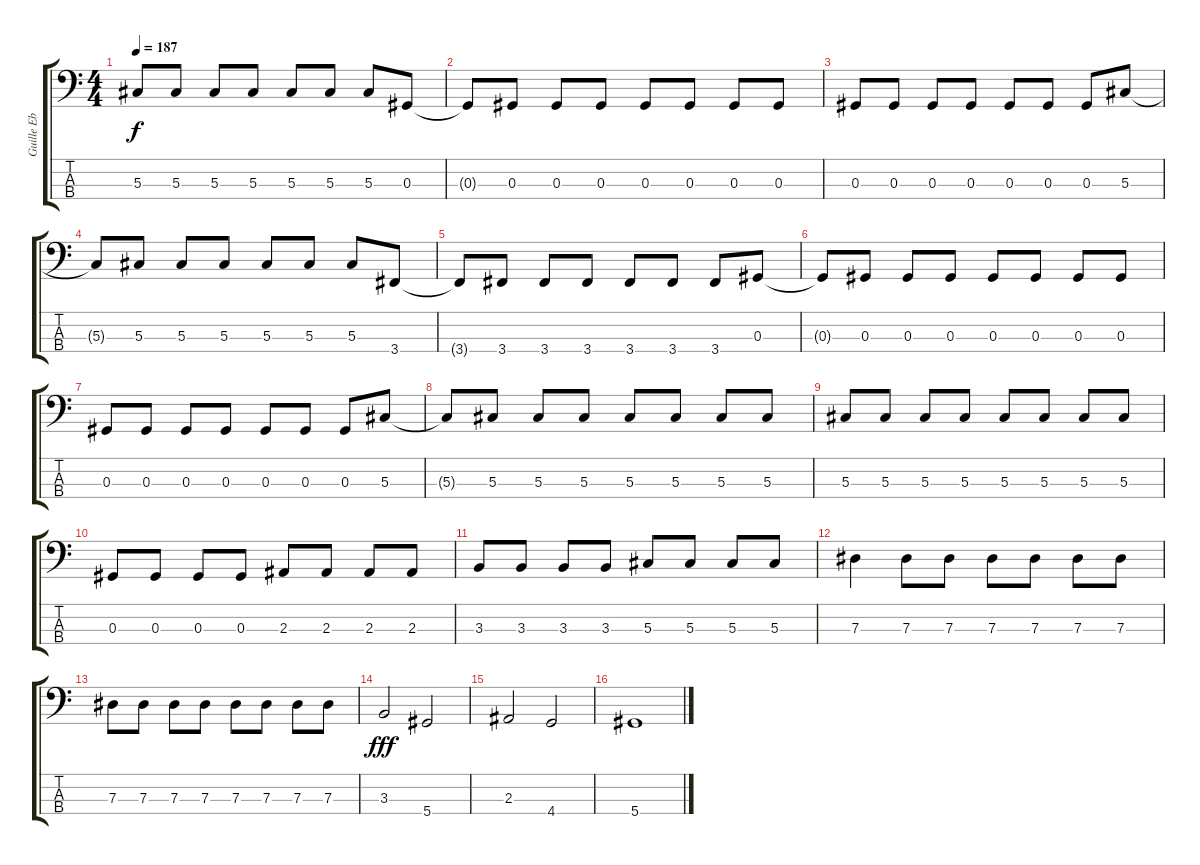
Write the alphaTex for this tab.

\track ("Guille Eb" "Guille Eb") {instrument electricbasspick}
\staff {score tabs}
\tuning (Gb2 Db2 Ab1 Eb1) {hide}
\ts (4 4)
\tempo 187
\clef f4
\ks c
5.3.8{dy f} 5.3.8 5.3.8 5.3.8 5.3.8 5.3.8 5.3.8 0.3.8 |
0.3{t}.8 0.3.8 0.3.8 0.3.8 0.3.8 0.3.8 0.3.8 0.3.8 |
0.3.8 0.3.8 0.3.8 0.3.8 0.3.8 0.3.8 0.3.8 5.3.8 |
5.3{t}.8 5.3.8 5.3.8 5.3.8 5.3.8 5.3.8 5.3.8 3.4.8 |
3.4{t}.8 3.4.8 3.4.8 3.4.8 3.4.8 3.4.8 3.4.8 0.3.8 |
0.3{t}.8 0.3.8 0.3.8 0.3.8 0.3.8 0.3.8 0.3.8 0.3.8 |
0.3.8 0.3.8 0.3.8 0.3.8 0.3.8 0.3.8 0.3.8 5.3.8 |
5.3{t}.8 5.3.8 5.3.8 5.3.8 5.3.8 5.3.8 5.3.8 5.3.8 |
5.3.8 5.3.8 5.3.8 5.3.8 5.3.8 5.3.8 5.3.8 5.3.8 |
0.3.8 0.3.8 0.3.8 0.3.8 2.3.8 2.3.8 2.3.8 2.3.8 |
3.3.8 3.3.8 3.3.8 3.3.8 5.3.8 5.3.8 5.3.8 5.3.8 |
7.3.4 7.3.8 7.3.8 7.3.8 7.3.8 7.3.8 7.3.8 |
7.3.8 7.3.8 7.3.8 7.3.8 7.3.8 7.3.8 7.3.8 7.3.8 |
3.3.2{dy fff} 5.4.2 |
2.3.2 4.4.2 |
5.4.1
